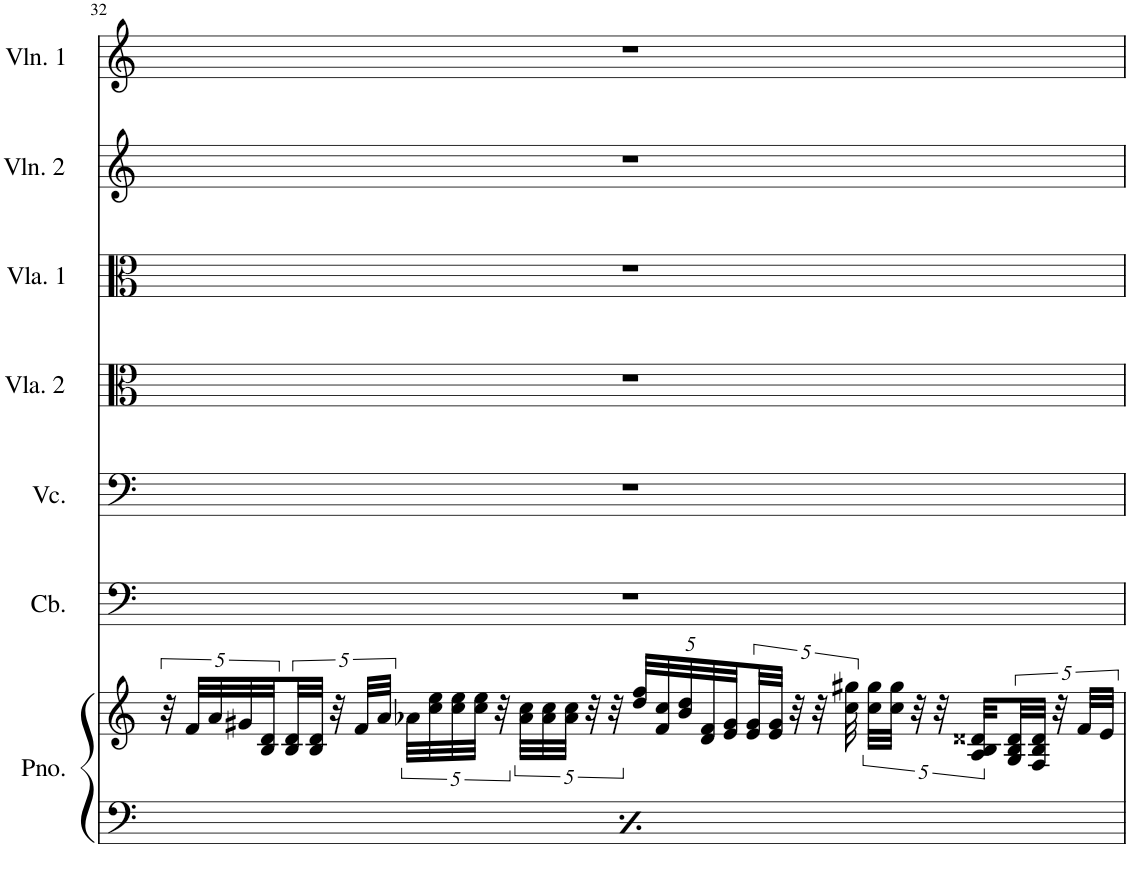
**kern	**kern	**kern	**kern	**kern	**kern	**kern	**kern
*part7	*part7	*part6	*part5	*part4	*part3	*part2	*part1
*staff8	*staff7	*staff6	*staff5	*staff4	*staff3	*staff2	*staff1
*I"Piano	*	*I"Kontrabasso	*I"Viulusello	*I"Viola 2	*I"Viola 1	*I"Viulu 2	*I"Viulu 1
*I'Pno.	*	*	*	*I'Vla. 2	*I'Vla. 1	*	*
!!LO:PB:g=z
*clefF4	*clefG2	*clefF4	*clefF4	*clefC3	*clefC3	*clefG2	*clefG2
*	*	*Trd7c12	*	*	*	*	*
*k[]	*k[]	*k[]	*k[]	*k[]	*k[]	*k[]	*k[]
*M4/4	*M4/4	*M4/4	*M4/4	*M4/4	*M4/4	*M4/4	*M4/4
*met(c)	*met(c)	*met(c)	*met(c)	*met(c)	*met(c)	*met(c)	*met(c)
*Xbrackettup	*	*	*	*	*	*	*
=32	=32	=32	=32	=32	=32	=32	=32
36BBB/LLL	40r	1r	1r	1r	1r	1r	1r
.	40f/LLL	.	.	.	.	.	.
36GGG/	.	.	.	.	.	.	.
.	40a/	.	.	.	.	.	.
36GGG#X/	.	.	.	.	.	.	.
.	40g#X/	.	.	.	.	.	.
36GGGn/	.	.	.	.	.	.	.
.	40B/ 40d/	.	.	.	.	.	.
36GGG#X/	.	.	.	.	.	.	.
.	40B/ 40d/	.	.	.	.	.	.
36BBB-X/	.	.	.	.	.	.	.
.	40B/ 40d/JJJ	.	.	.	.	.	.
36GGG#/	.	.	.	.	.	.	.
.	40r	.	.	.	.	.	.
36BBB-/	.	.	.	.	.	.	.
.	40f/LLL	.	.	.	.	.	.
36GGG#/JJJ	.	.	.	.	.	.	.
.	40a/JJJ	.	.	.	.	.	.
36GGGn/LLL	40a-X\LLL	.	.	.	.	.	.
.	40cc\ 40ee\	.	.	.	.	.	.
36GGG#X/	.	.	.	.	.	.	.
.	40cc\ 40ee\	.	.	.	.	.	.
36GGGn/	.	.	.	.	.	.	.
.	40cc\ 40ee\JJJ	.	.	.	.	.	.
36GGG#X/	.	.	.	.	.	.	.
.	40r	.	.	.	.	.	.
36BBB-/	.	.	.	.	.	.	.
.	40a-\ 40cc\LLL	.	.	.	.	.	.
36GGG#/	.	.	.	.	.	.	.
.	40a-\ 40cc\	.	.	.	.	.	.
36BBB-/	.	.	.	.	.	.	.
.	40a-\ 40cc\JJJ	.	.	.	.	.	.
36GGG#/	.	.	.	.	.	.	.
.	40r	.	.	.	.	.	.
36GGGn/JJJ	.	.	.	.	.	.	.
.	40r	.	.	.	.	.	.
*	*Xbrackettup	*	*	*	*	*	*
36AAA-X/LLL	40dd/ 40ff/LLL	.	.	.	.	.	.
.	40f/ 40cc/	.	.	.	.	.	.
36GGG/	.	.	.	.	.	.	.
.	40b/ 40dd/	.	.	.	.	.	.
36GGG#X/	.	.	.	.	.	.	.
.	40d/ 40f/	.	.	.	.	.	.
36BBB-/	.	.	.	.	.	.	.
.	40e/ 40g#/	.	.	.	.	.	.
36GGG#/	.	.	.	.	.	.	.
*	*brackettup	*	*	*	*	*	*
.	40e/ 40g#/	.	.	.	.	.	.
36GGGn/	.	.	.	.	.	.	.
.	40e/ 40g#/JJJ	.	.	.	.	.	.
36GGG#X/	.	.	.	.	.	.	.
.	40r	.	.	.	.	.	.
36GGGn/	.	.	.	.	.	.	.
.	40r	.	.	.	.	.	.
36GGG#X/JJJ	.	.	.	.	.	.	.
.	40cc\ 40gg#X\	.	.	.	.	.	.
36GGGn/LLL	40cc\ 40gg#\LLL	.	.	.	.	.	.
.	40cc\ 40gg#\JJJ	.	.	.	.	.	.
36GGG#X/	.	.	.	.	.	.	.
.	40r	.	.	.	.	.	.
36BBB-/	.	.	.	.	.	.	.
.	40r	.	.	.	.	.	.
36GGG#/	.	.	.	.	.	.	.
.	40A/ 40B/ 40d##X/LLL	.	.	.	.	.	.
36BBB-/	.	.	.	.	.	.	.
.	40G/ 40B/ 40d##/	.	.	.	.	.	.
36GGG#/	.	.	.	.	.	.	.
.	40F/ 40B/ 40d##/JJJ	.	.	.	.	.	.
36GGGn/	.	.	.	.	.	.	.
.	40r	.	.	.	.	.	.
36GGG#X/	.	.	.	.	.	.	.
.	40f/LLL	.	.	.	.	.	.
36GGGn/JJJ	.	.	.	.	.	.	.
.	40e/JJJ	.	.	.	.	.	.
=	=	=	=	=	=	=	=
*-	*-	*-	*-	*-	*-	*-	*-
